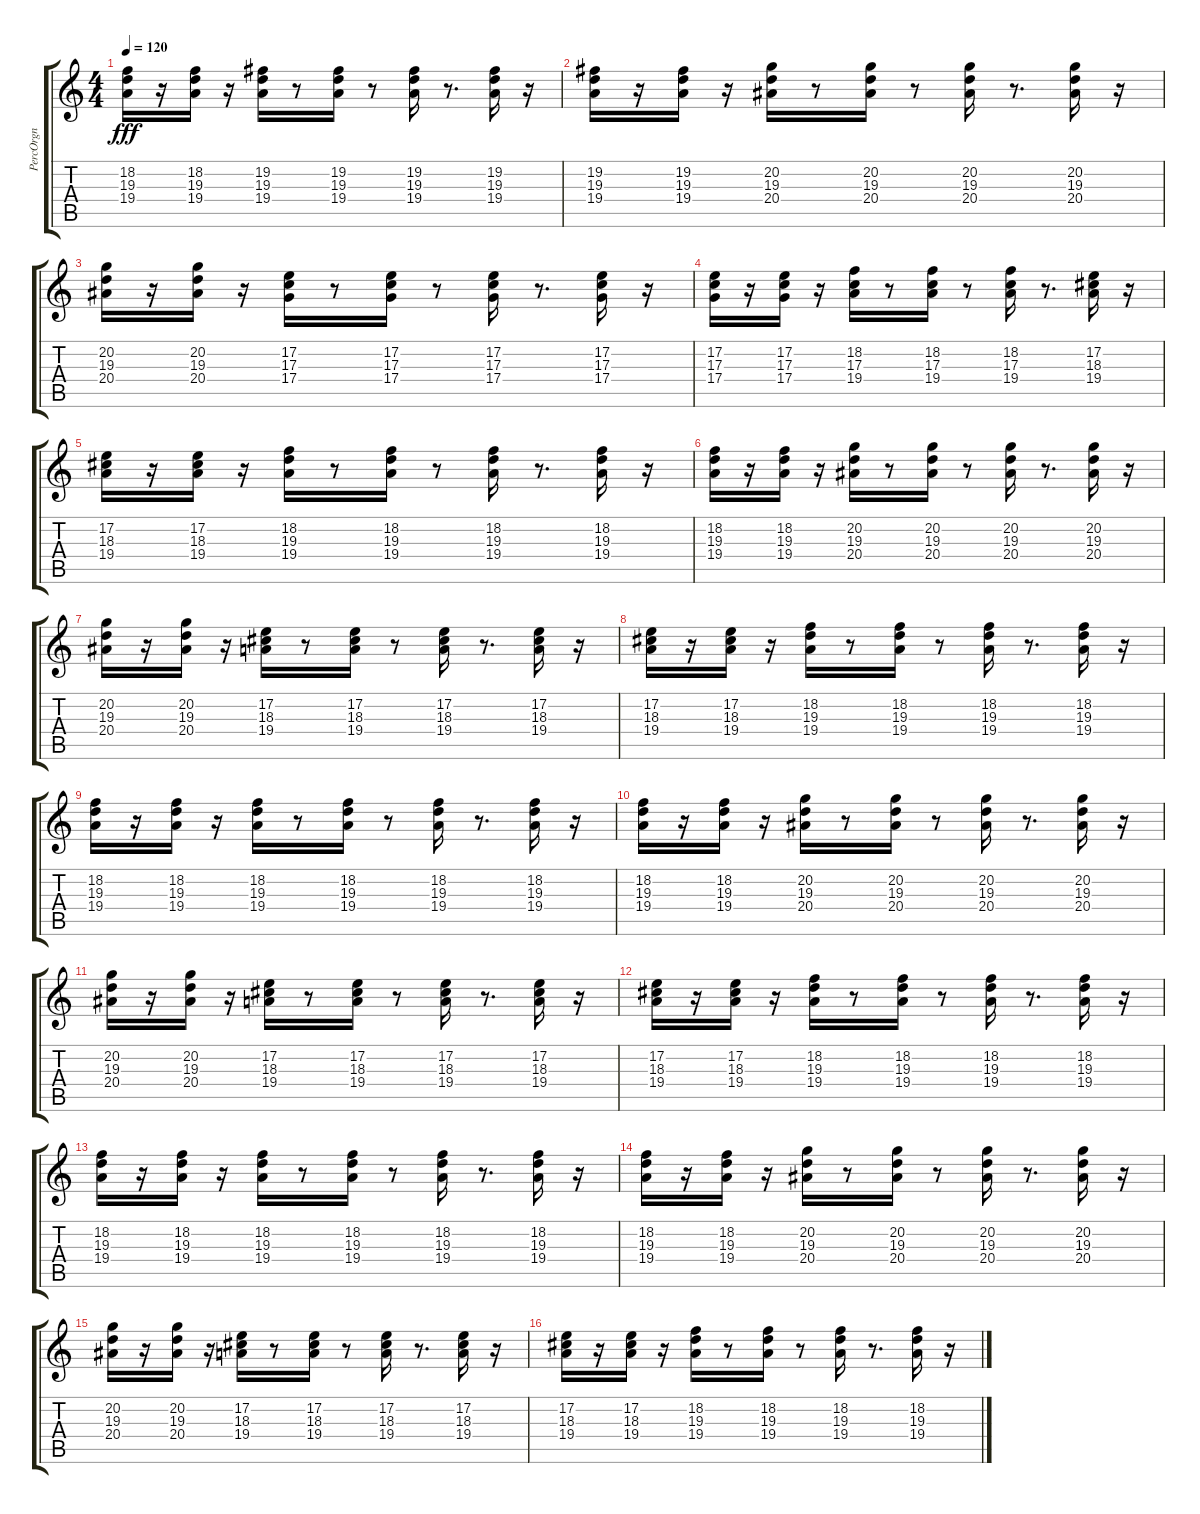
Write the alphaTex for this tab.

\track ("PercOrgn" "PercOrgn") {instrument percussiveorgan}
\staff {score tabs}
\tuning (E4 B3 G3 D3 A2 E2) {hide}
\ts (4 4)
\tempo 120
\clef g2
\ks c
(18.2 19.3 19.4).16{dy fff} r.16 (18.2 19.3 19.4).16 r.16 (19.2 19.3 19.4).16 r.8 (19.2 19.3 19.4).16 r.8 (19.2 19.3 19.4).16 r.8{d} (19.2 19.3 19.4).16 r.16 |
(19.2 19.3 19.4).16 r.16 (19.2 19.3 19.4).16 r.16 (20.2 19.3 20.4).16 r.8 (20.2 19.3 20.4).16 r.8 (20.2 19.3 20.4).16 r.8{d} (20.2 19.3 20.4).16 r.16 |
(20.2 19.3 20.4).16 r.16 (20.2 19.3 20.4).16 r.16 (17.2 17.3 17.4).16 r.8 (17.2 17.3 17.4).16 r.8 (17.2 17.3 17.4).16 r.8{d} (17.2 17.3 17.4).16 r.16 |
(17.2 17.3 17.4).16 r.16 (17.2 17.3 17.4).16 r.16 (18.2 17.3 19.4).16 r.8 (18.2 17.3 19.4).16 r.8 (18.2 17.3 19.4).16 r.8{d} (17.2 18.3 19.4).16 r.16 |
(17.2 18.3 19.4).16 r.16 (17.2 18.3 19.4).16 r.16 (18.2 19.3 19.4).16 r.8 (18.2 19.3 19.4).16 r.8 (18.2 19.3 19.4).16 r.8{d} (18.2 19.3 19.4).16 r.16 |
(18.2 19.3 19.4).16 r.16 (18.2 19.3 19.4).16 r.16 (20.2 19.3 20.4).16 r.8 (20.2 19.3 20.4).16 r.8 (20.2 19.3 20.4).16 r.8{d} (20.2 19.3 20.4).16 r.16 |
(20.2 19.3 20.4).16 r.16 (20.2 19.3 20.4).16 r.16 (17.2 18.3 19.4).16 r.8 (17.2 18.3 19.4).16 r.8 (17.2 18.3 19.4).16 r.8{d} (17.2 18.3 19.4).16 r.16 |
(17.2 18.3 19.4).16 r.16 (17.2 18.3 19.4).16 r.16 (18.2 19.3 19.4).16 r.8 (18.2 19.3 19.4).16 r.8 (18.2 19.3 19.4).16 r.8{d} (18.2 19.3 19.4).16 r.16 |
(18.2 19.3 19.4).16 r.16 (18.2 19.3 19.4).16 r.16 (18.2 19.3 19.4).16 r.8 (18.2 19.3 19.4).16 r.8 (18.2 19.3 19.4).16 r.8{d} (18.2 19.3 19.4).16 r.16 |
(18.2 19.3 19.4).16 r.16 (18.2 19.3 19.4).16 r.16 (20.2 19.3 20.4).16 r.8 (20.2 19.3 20.4).16 r.8 (20.2 19.3 20.4).16 r.8{d} (20.2 19.3 20.4).16 r.16 |
(20.2 19.3 20.4).16 r.16 (20.2 19.3 20.4).16 r.16 (17.2 18.3 19.4).16 r.8 (17.2 18.3 19.4).16 r.8 (17.2 18.3 19.4).16 r.8{d} (17.2 18.3 19.4).16 r.16 |
(17.2 18.3 19.4).16 r.16 (17.2 18.3 19.4).16 r.16 (18.2 19.3 19.4).16 r.8 (18.2 19.3 19.4).16 r.8 (18.2 19.3 19.4).16 r.8{d} (18.2 19.3 19.4).16 r.16 |
(18.2 19.3 19.4).16 r.16 (18.2 19.3 19.4).16 r.16 (18.2 19.3 19.4).16 r.8 (18.2 19.3 19.4).16 r.8 (18.2 19.3 19.4).16 r.8{d} (18.2 19.3 19.4).16 r.16 |
(18.2 19.3 19.4).16 r.16 (18.2 19.3 19.4).16 r.16 (20.2 19.3 20.4).16 r.8 (20.2 19.3 20.4).16 r.8 (20.2 19.3 20.4).16 r.8{d} (20.2 19.3 20.4).16 r.16 |
(20.2 19.3 20.4).16 r.16 (20.2 19.3 20.4).16 r.16 (17.2 18.3 19.4).16 r.8 (17.2 18.3 19.4).16 r.8 (17.2 18.3 19.4).16 r.8{d} (17.2 18.3 19.4).16 r.16 |
(17.2 18.3 19.4).16 r.16 (17.2 18.3 19.4).16 r.16 (18.2 19.3 19.4).16 r.8 (18.2 19.3 19.4).16 r.8 (18.2 19.3 19.4).16 r.8{d} (18.2 19.3 19.4).16 r.16
